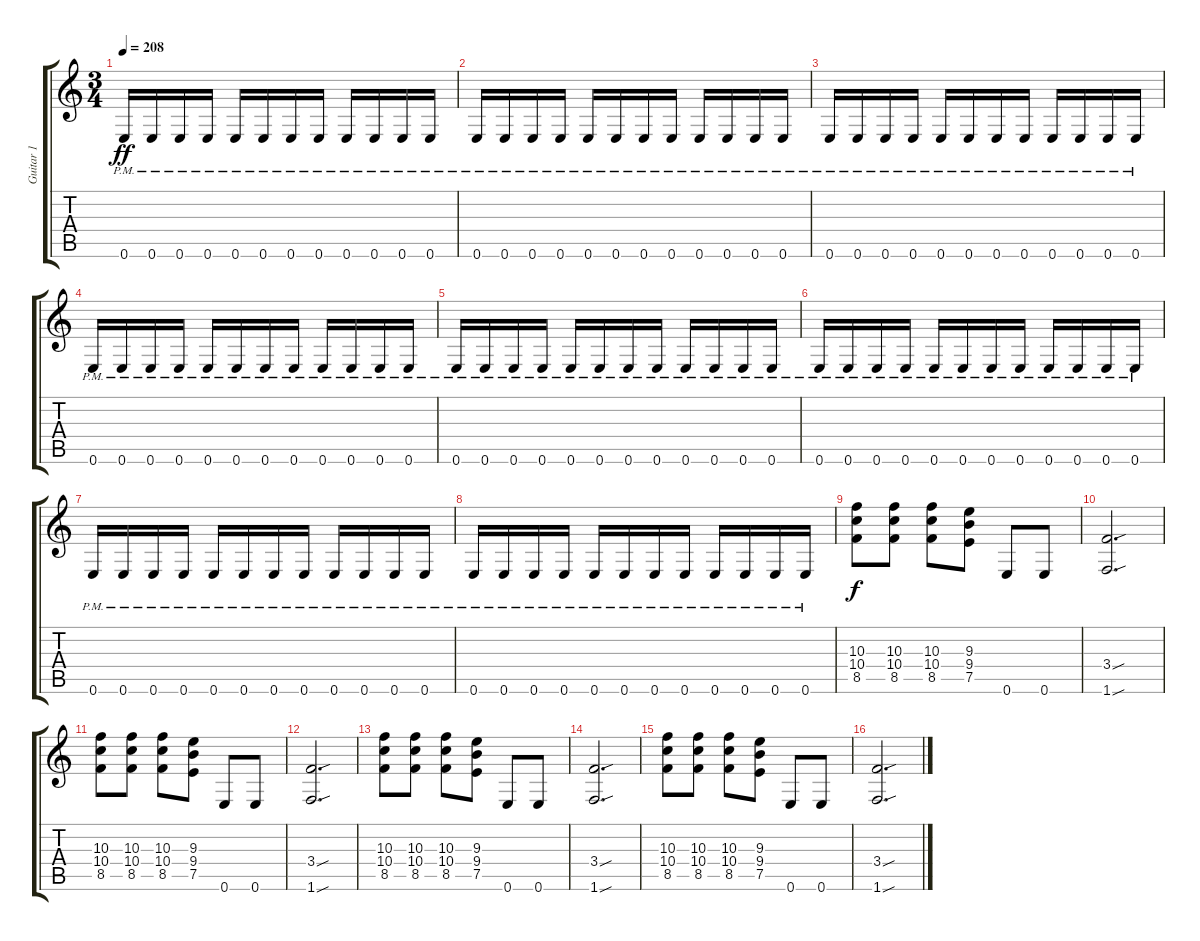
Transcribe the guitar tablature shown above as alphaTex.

\track ("Guitar 1" "Guitar 1") {instrument distortionguitar}
\staff {score tabs}
\tuning (E4 B3 G3 D3 A2 E2) {hide}
\ts (3 4)
\tempo 208
\clef g2
\ks c
0.6{pm}.16{dy ff volume 13} 0.6{pm}.16 0.6{pm}.16 0.6{pm}.16 0.6{pm}.16 0.6{pm}.16 0.6{pm}.16 0.6{pm}.16 0.6{pm}.16 0.6{pm}.16 0.6{pm}.16 0.6{pm}.16 |
0.6{pm}.16 0.6{pm}.16 0.6{pm}.16 0.6{pm}.16 0.6{pm}.16 0.6{pm}.16 0.6{pm}.16 0.6{pm}.16 0.6{pm}.16 0.6{pm}.16 0.6{pm}.16 0.6{pm}.16 |
0.6{pm}.16 0.6{pm}.16 0.6{pm}.16 0.6{pm}.16 0.6{pm}.16 0.6{pm}.16 0.6{pm}.16 0.6{pm}.16 0.6{pm}.16 0.6{pm}.16 0.6{pm}.16 0.6{pm}.16 |
0.6{pm}.16 0.6{pm}.16 0.6{pm}.16 0.6{pm}.16 0.6{pm}.16 0.6{pm}.16 0.6{pm}.16 0.6{pm}.16 0.6{pm}.16 0.6{pm}.16 0.6{pm}.16 0.6{pm}.16 |
0.6{pm}.16 0.6{pm}.16 0.6{pm}.16 0.6{pm}.16 0.6{pm}.16 0.6{pm}.16 0.6{pm}.16 0.6{pm}.16 0.6{pm}.16 0.6{pm}.16 0.6{pm}.16 0.6{pm}.16 |
0.6{pm}.16 0.6{pm}.16 0.6{pm}.16 0.6{pm}.16 0.6{pm}.16 0.6{pm}.16 0.6{pm}.16 0.6{pm}.16 0.6{pm}.16 0.6{pm}.16 0.6{pm}.16 0.6{pm}.16 |
0.6{pm}.16 0.6{pm}.16 0.6{pm}.16 0.6{pm}.16 0.6{pm}.16 0.6{pm}.16 0.6{pm}.16 0.6{pm}.16 0.6{pm}.16 0.6{pm}.16 0.6{pm}.16 0.6{pm}.16 |
0.6{pm}.16 0.6{pm}.16 0.6{pm}.16 0.6{pm}.16 0.6{pm}.16 0.6{pm}.16 0.6{pm}.16 0.6{pm}.16 0.6{pm}.16 0.6{pm}.16 0.6{pm}.16 0.6{pm}.16 |
(10.3 10.4 8.5).8{dy f} (10.3 10.4 8.5).8 (10.3 10.4 8.5).8 (9.3 9.4 7.5).8 0.6.8 0.6.8 |
(3.4{sou} 1.6{sou}).2{d} |
(10.3 10.4 8.5).8 (10.3 10.4 8.5).8 (10.3 10.4 8.5).8 (9.3 9.4 7.5).8 0.6.8 0.6.8 |
(3.4{sou} 1.6{sou}).2{d} |
(10.3 10.4 8.5).8 (10.3 10.4 8.5).8 (10.3 10.4 8.5).8 (9.3 9.4 7.5).8 0.6.8 0.6.8 |
(3.4{sou} 1.6{sou}).2{d} |
(10.3 10.4 8.5).8 (10.3 10.4 8.5).8 (10.3 10.4 8.5).8 (9.3 9.4 7.5).8 0.6.8 0.6.8 |
(3.4{sou} 1.6{sou}).2{d}
